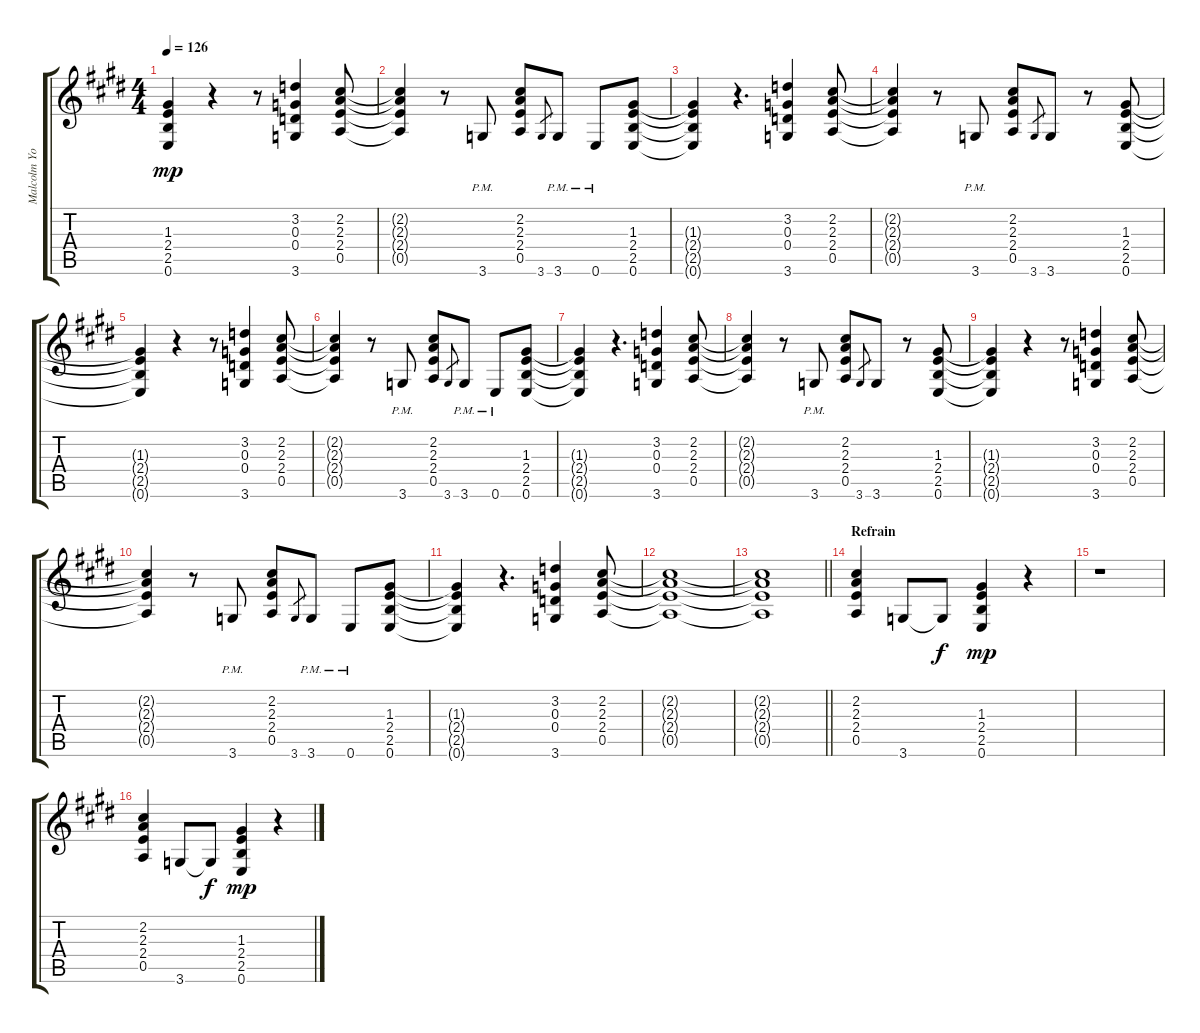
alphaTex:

\track ("Malcolm Young (et Angus Young)" "Malcolm Yo") {instrument overdrivenguitar}
\staff {score tabs}
\tuning (E4 B3 G3 D3 A2 E2) {hide}
\ts (4 4)
\tempo 126
\clef g2
\ks e
(1.3{t} 2.4{t} 2.5{t} 0.6{t}).4{dy mp} r.4 r.8 (3.2 0.3 0.4 3.6).4 (2.2 2.3 2.4 0.5).8 |
(2.2{t} 2.3{t} 2.4{t} 0.5{t}).4 r.8 3.6{pm}.8 (2.2 2.3 2.4 0.5).8 3.6.8{gr} 3.6{pm}.8 0.6{pm}.8 (1.3 2.4 2.5 0.6).8 |
(1.3{t} 2.4{t} 2.5{t} 0.6{t}).4 r.4{d} (3.2 0.3 0.4 3.6).4 (2.2 2.3 2.4 0.5).8 |
(2.2{t} 2.3{t} 2.4{t} 0.5{t}).4 r.8 3.6{pm}.8 (2.2 2.3 2.4 0.5).8 3.6.8{gr} 3.6.8 r.8 (1.3 2.4 2.5 0.6).8 |
(1.3{t} 2.4{t} 2.5{t} 0.6{t}).4 r.4 r.8 (3.2 0.3 0.4 3.6).4 (2.2 2.3 2.4 0.5).8 |
(2.2{t} 2.3{t} 2.4{t} 0.5{t}).4 r.8 3.6{pm}.8 (2.2 2.3 2.4 0.5).8 3.6.8{gr} 3.6{pm}.8 0.6{pm}.8 (1.3 2.4 2.5 0.6).8 |
(1.3{t} 2.4{t} 2.5{t} 0.6{t}).4 r.4{d} (3.2 0.3 0.4 3.6).4 (2.2 2.3 2.4 0.5).8 |
(2.2{t} 2.3{t} 2.4{t} 0.5{t}).4 r.8 3.6{pm}.8 (2.2 2.3 2.4 0.5).8 3.6.8{gr} 3.6.8 r.8 (1.3 2.4 2.5 0.6).8 |
(1.3{t} 2.4{t} 2.5{t} 0.6{t}).4 r.4 r.8 (3.2 0.3 0.4 3.6).4 (2.2 2.3 2.4 0.5).8 |
(2.2{t} 2.3{t} 2.4{t} 0.5{t}).4 r.8 3.6{pm}.8 (2.2 2.3 2.4 0.5).8 3.6.8{gr} 3.6{pm}.8 0.6{pm}.8 (1.3 2.4 2.5 0.6).8 |
(1.3{t} 2.4{t} 2.5{t} 0.6{t}).4 r.4{d} (3.2 0.3 0.4 3.6).4 (2.2 2.3 2.4 0.5).8 |
(2.2{t} 2.3{t} 2.4{t} 0.5{t}).1 |
\barLineRight lightlight
(2.2{t} 2.3{t} 2.4{t} 0.5{t}).1 |
\section ("" "Refrain")
(2.2 2.3 2.4 0.5).4 3.6.8 3.6{t}.8{dy f} (1.3 2.4 2.5 0.6).4{dy mp} r.4 |
r.1 |
(2.2 2.3 2.4 0.5).4 3.6.8 3.6{t}.8{dy f} (1.3 2.4 2.5 0.6).4{dy mp} r.4
